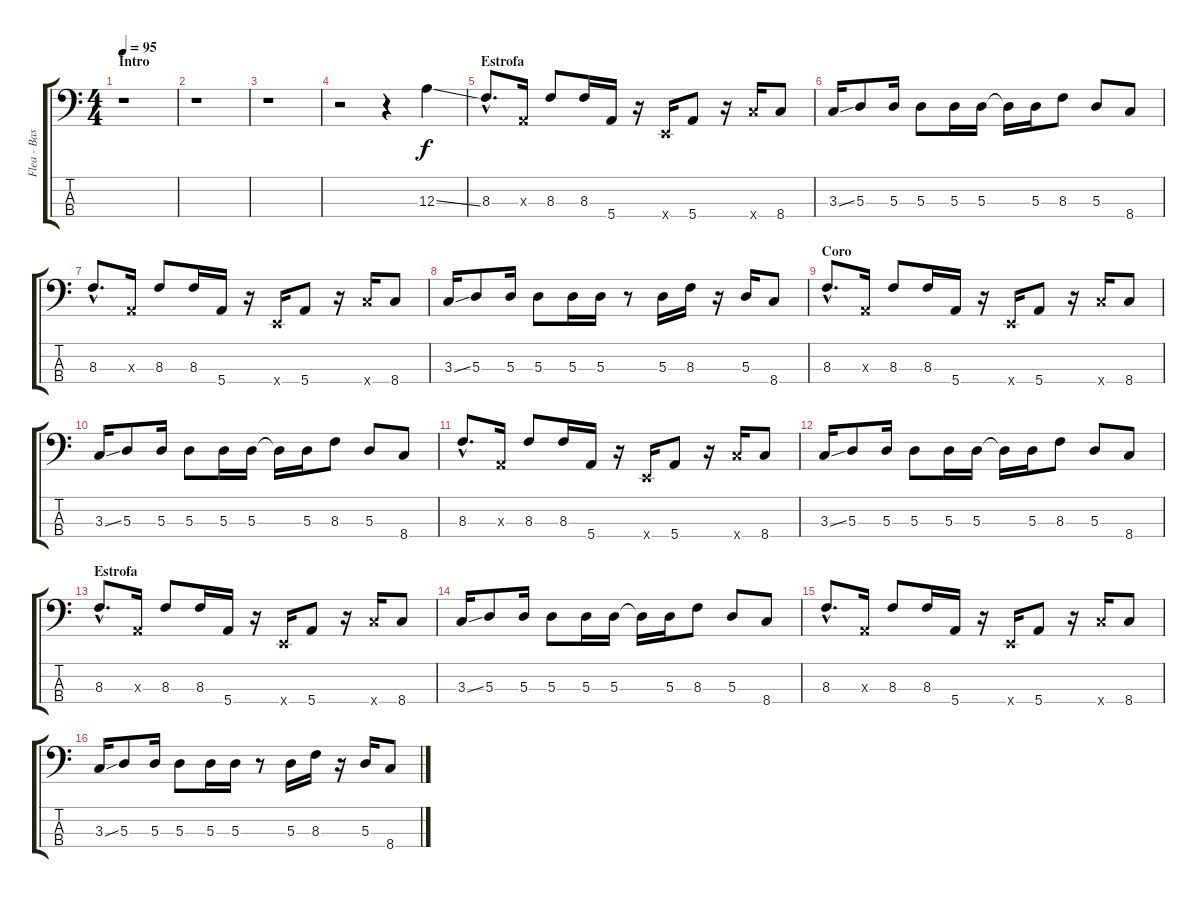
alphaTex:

\track ("Flea - Bass" "Flea - Bas") {instrument electricbassfinger}
\staff {score tabs}
\tuning (G2 D2 A1 E1) {hide}
\ts (4 4)
\section ("" "Intro")
\tempo 95
\clef f4
\ks c
r.1{dy f instrument electricbassfinger} |
r.1 |
r.1 |
r.2 r.4 12.3{ss}.4 |
\section ("" "Estrofa")
8.3{hac}.8{d} 0.3{x}.16 8.3.8 8.3.16 5.4.16 r.16 0.4{x}.16 5.4.8 r.16 8.4{x}.16 8.4.8 |
3.3{ss}.16 5.3.8 5.3.16 5.3.8 5.3.16 5.3.16 5.3{t}.16 5.3.16 8.3.8 5.3.8 8.4.8 |
8.3{hac}.8{d} 0.3{x}.16 8.3.8 8.3.16 5.4.16 r.16 0.4{x}.16 5.4.8 r.16 8.4{x}.16 8.4.8 |
3.3{ss}.16 5.3.8 5.3.16 5.3.8 5.3.16 5.3.16 r.8 5.3.16 8.3.16 r.16 5.3.16 8.4.8 |
\section ("" "Coro")
8.3{hac}.8{d} 0.3{x}.16 8.3.8 8.3.16 5.4.16 r.16 0.4{x}.16 5.4.8 r.16 8.4{x}.16 8.4.8 |
3.3{ss}.16 5.3.8 5.3.16 5.3.8 5.3.16 5.3.16 5.3{t}.16 5.3.16 8.3.8 5.3.8 8.4.8 |
8.3{hac}.8{d} 0.3{x}.16 8.3.8 8.3.16 5.4.16 r.16 0.4{x}.16 5.4.8 r.16 8.4{x}.16 8.4.8 |
3.3{ss}.16 5.3.8 5.3.16 5.3.8 5.3.16 5.3.16 5.3{t}.16 5.3.16 8.3.8 5.3.8 8.4.8 |
\section ("" "Estrofa")
8.3{hac}.8{d} 0.3{x}.16 8.3.8 8.3.16 5.4.16 r.16 0.4{x}.16 5.4.8 r.16 8.4{x}.16 8.4.8 |
3.3{ss}.16 5.3.8 5.3.16 5.3.8 5.3.16 5.3.16 5.3{t}.16 5.3.16 8.3.8 5.3.8 8.4.8 |
8.3{hac}.8{d} 0.3{x}.16 8.3.8 8.3.16 5.4.16 r.16 0.4{x}.16 5.4.8 r.16 8.4{x}.16 8.4.8 |
3.3{ss}.16 5.3.8 5.3.16 5.3.8 5.3.16 5.3.16 r.8 5.3.16 8.3.16 r.16 5.3.16 8.4.8
